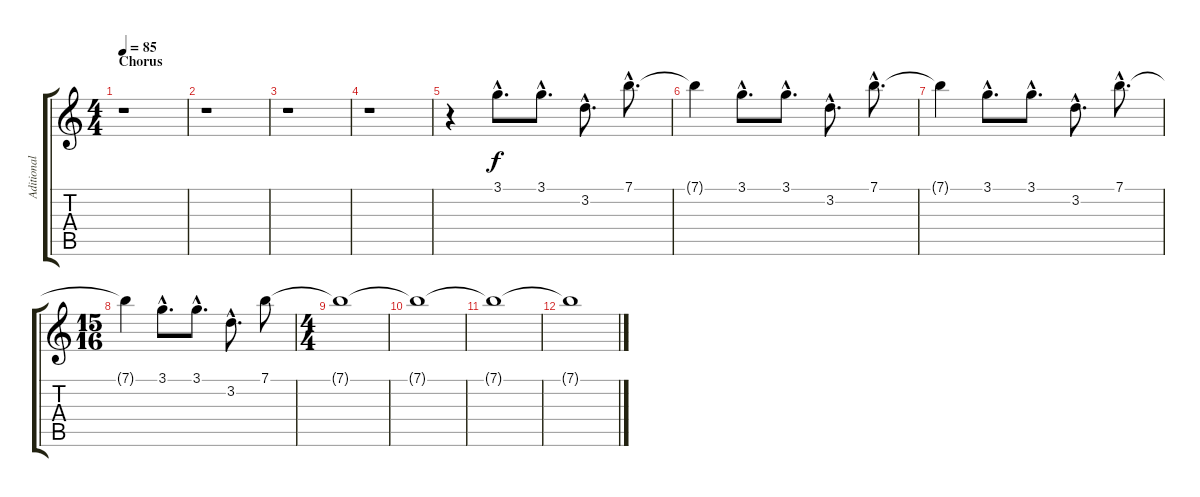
\track ("Aditional Guitar" "Aditional ") {instrument distortionguitar}
\staff {score tabs}
\tuning (E4 B3 G3 D3 A2 E2) {hide}
\ts (4 4)
\section ("" "Chorus")
\tempo 85
\clef g2
\ks c
r.1{dy f} |
r.1 |
r.1 |
r.1 |
r.4{instrument distortionguitar} 3.1{hac}.8{d} 3.1{hac}.8{d} 3.2{hac}.8{d} 7.1{hac}.8{d} |
7.1{t}.4 3.1{hac}.8{d} 3.1{hac}.8{d} 3.2{hac}.8{d} 7.1{hac}.8{d} |
7.1{t}.4 3.1{hac}.8{d} 3.1{hac}.8{d} 3.2{hac}.8{d} 7.1{hac}.8{d} |
\ts (15 16)
7.1{t}.4 3.1{hac}.8{d} 3.1{hac}.8{d} 3.2{hac}.8{d} 7.1.8 |
\ts (4 4)
7.1{t}.1{volume 0} |
7.1{t}.1 |
7.1{t}.1 |
7.1{t}.1
